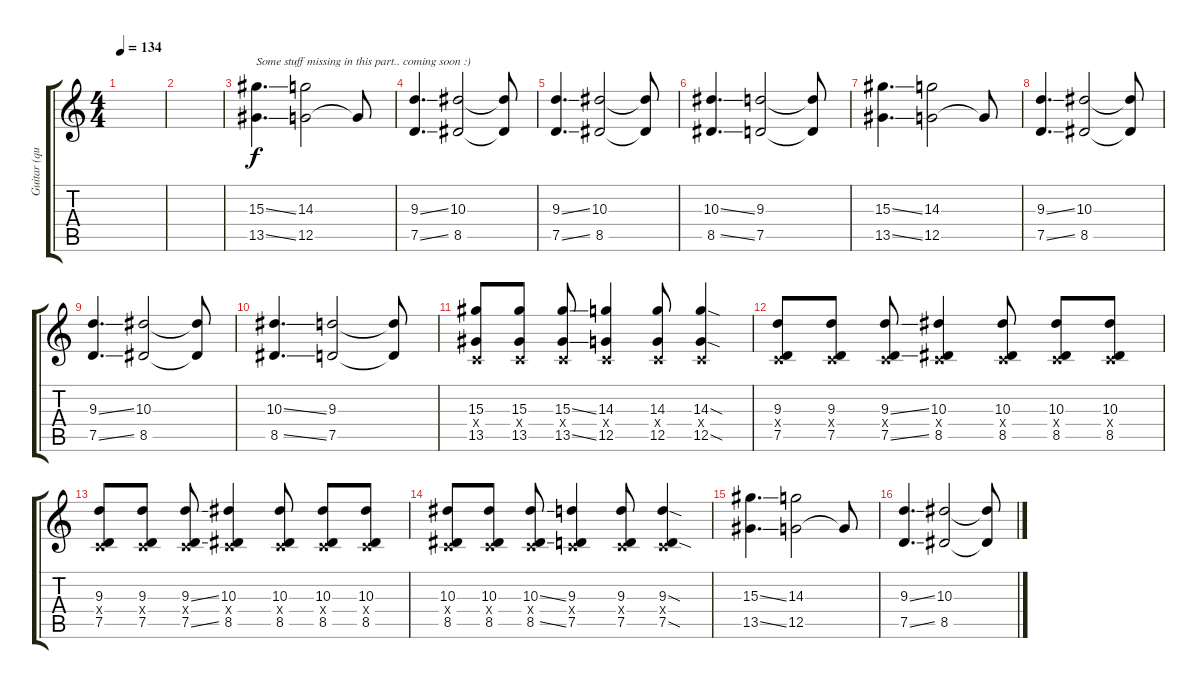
\track ("Guitar (quiet part) R" "Guitar (qu") {instrument acousticguitarsteel}
\staff {score tabs}
\tuning (D4 A3 F3 C3 G2 C2) {hide}
\ts (4 4)
\tempo 134
\clef g2
\ks c
|
|
(15.3{ss} 13.5{ss}).4{d txt "Some stuff missing in this part.. coming soon :)"} (14.3 12.5).2 12.5{t}.8 |
(9.3{ss} 7.5{ss}).4{d} (10.3 8.5).2 (10.3{t} 8.5{t}).8 |
(9.3{ss} 7.5{ss}).4{d} (10.3 8.5).2 (10.3{t} 8.5{t}).8 |
(10.3{ss} 8.5{ss}).4{d} (9.3 7.5).2 (9.3{t} 7.5{t}).8 |
(15.3{ss} 13.5{ss}).4{d} (14.3 12.5).2 12.5{t}.8 |
(9.3{ss} 7.5{ss}).4{d} (10.3 8.5).2 (10.3{t} 8.5{t}).8 |
(9.3{ss} 7.5{ss}).4{d} (10.3 8.5).2 (10.3{t} 8.5{t}).8 |
(10.3{ss} 8.5{ss}).4{d} (9.3 7.5).2 (9.3{t} 7.5{t}).8 |
(15.3 0.4{x} 13.5).8 (15.3 0.4{x} 13.5).8 (15.3{ss} 0.4{x} 13.5{ss}).8 (14.3 0.4{x} 12.5).4 (14.3 0.4{x} 12.5).8 (14.3{sod} 0.4{x} 12.5{sod}).4 |
(9.3 0.4{x} 7.5).8 (9.3 0.4{x} 7.5).8 (9.3{ss} 0.4{x} 7.5{ss}).8 (10.3 0.4{x} 8.5).4 (10.3 0.4{x} 8.5).8 (10.3 0.4{x} 8.5).8 (10.3 0.4{x} 8.5).8 |
(9.3 0.4{x} 7.5).8 (9.3 0.4{x} 7.5).8 (9.3{ss} 0.4{x} 7.5{ss}).8 (10.3 0.4{x} 8.5).4 (10.3 0.4{x} 8.5).8 (10.3 0.4{x} 8.5).8 (10.3 0.4{x} 8.5).8 |
(10.3 0.4{x} 8.5).8 (10.3 0.4{x} 8.5).8 (10.3{ss} 0.4{x} 8.5{ss}).8 (9.3 0.4{x} 7.5).4 (9.3 0.4{x} 7.5).8 (9.3{sod} 0.4{x} 7.5{sod}).4 |
(15.3{ss} 13.5{ss}).4{d} (14.3 12.5).2 12.5{t}.8 |
(9.3{ss} 7.5{ss}).4{d} (10.3 8.5).2 (10.3{t} 8.5{t}).8
